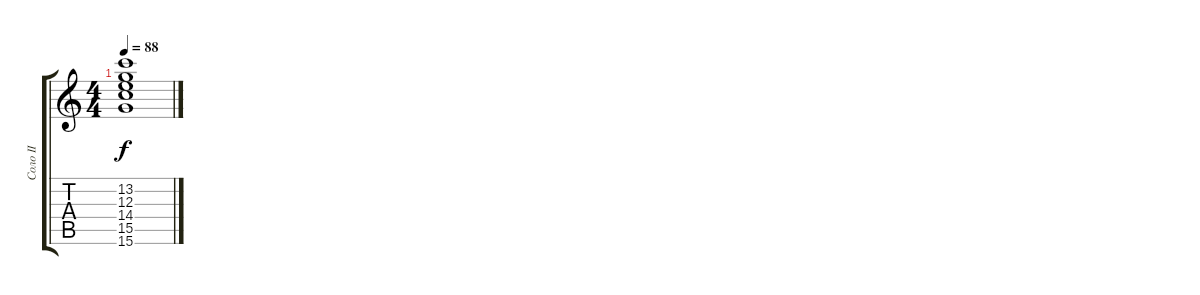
\track ("Соло II" "Соло II") {instrument distortionguitar}
\staff {score tabs}
\tuning (E4 B3 G3 D3 A2 E2) {hide}
\ts (4 4)
\tempo 88
\clef g2
\ks c
(13.2{t} 12.3{t} 14.4{t} 15.5{t} 15.6{t}).1{dy f volume 0}
